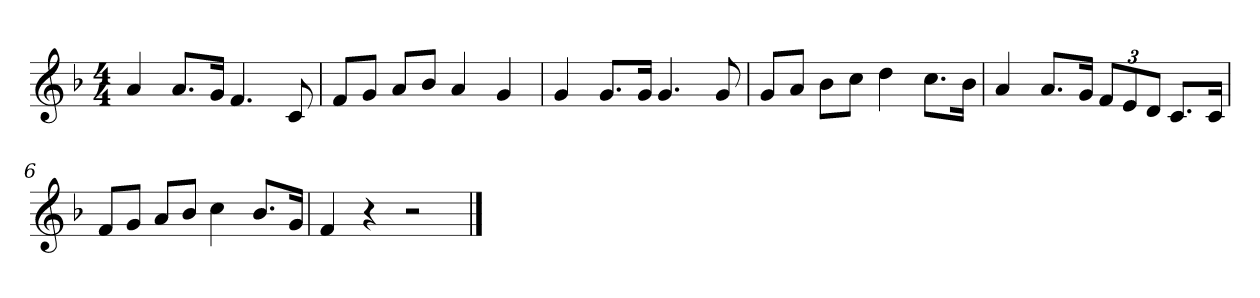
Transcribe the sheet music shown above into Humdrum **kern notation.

**kern
*part1
*staff1
*k[b-]
*M4/4
*MM120
=1
4a
8.aL
16gJk
4.f
8c
=2
8fL
8gJ
8aL
8b-J
4a
4g
=3
4g
8.gL
16gJk
4.g
8g
=4
8gL
8aJ
8b-L
8ccJ
4dd
8.ccL
16b-Jk
=5
4a
8.aL
16gJk
12fL
12e
12dJ
8.cL
16cJk
=6
8fL
8gJ
8aL
8b-J
4cc
8.b-L
16gJk
=7
4f
4r
2r
==
*-
